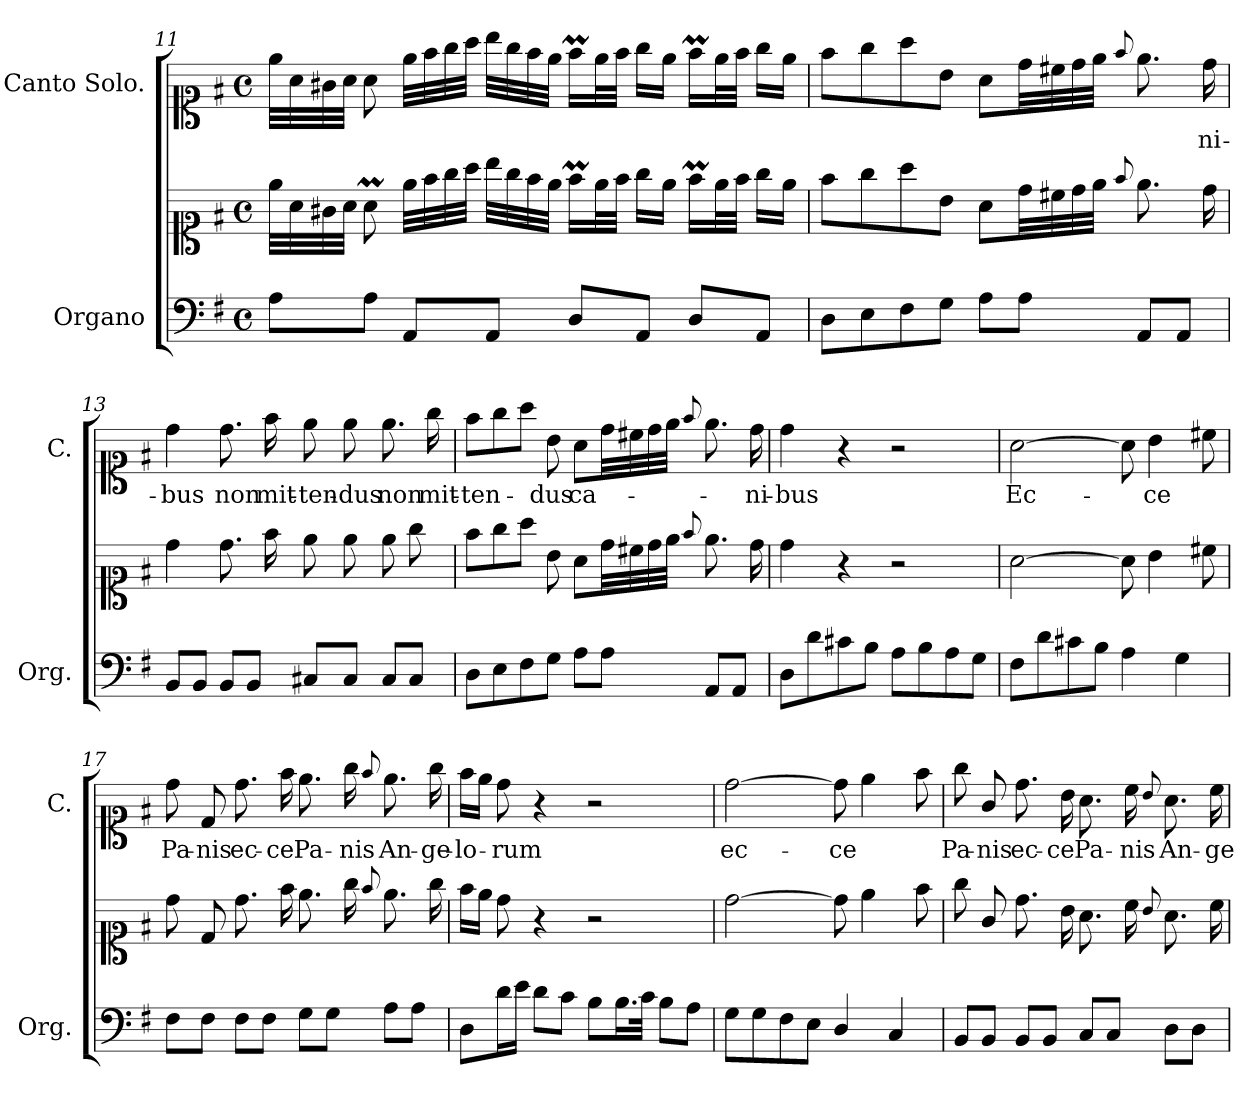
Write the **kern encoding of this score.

**kern	**kern	**kern	**text
*part2	*part2	*part1	*part1
*staff3	*staff2	*staff1	*staff1
*I"Organo	*	*I"Canto Solo.	*
*I'Org.	*	*I'C.	*
*clefF4	*clefC1	*clefC1	*
*k[f#]	*k[f#]	*k[f#]	*
*M4/4	*M4/4	*M4/4	*
*met(c)	*met(c)	*met(c)	*
=11	=11	=11	=11
8A\L	32ee\LLL	32ee\LLL	.
.	32a\	32a\	.
.	32g#X\	32g#X\	.
.	32a\JJJ	32a\JJJ	.
8A\J	8aM\	8a\	.
8AA/L	32ee\LLL	32ee\LLL	.
.	32ff#\	32ff#\	.
.	32gg\	32gg\	.
.	32aa\JJJ	32aa\JJJ	.
8AA/J	32bb\LLL	32bb\LLL	.
.	32gg\	32gg\	.
.	32ff#\	32ff#\	.
.	32ee\JJJ	32ee\JJJ	.
8D/L	16ff#m\LL	16ff#m\LL	.
.	32ee\L	32ee\L	.
.	32ff#\JJJ	32ff#\JJJ	.
8AA/J	16gg\LL	16gg\LL	.
.	16ee\JJ	16ee\JJ	.
8D/L	16ff#m\LL	16ff#m\LL	.
.	32ee\L	32ee\L	.
.	32ff#\JJJ	32ff#\JJJ	.
8AA/J	16gg\LL	16gg\LL	.
.	16ee\JJ	16ee\JJ	.
=12	=12	=12	=12
8D\L	8ff#\L	8ff#\L	.
8E\	8gg\	8gg\	.
8F#\	8aa\	8aa\	.
8G\J	8b\J	8b\J	.
8A\L	8a\L	8a\L	.
8A\J	32dd\LL	32dd\LL	.
.	32cc#X\	32cc#X\	.
.	32dd\	32dd\	.
.	32ee\JJJ	32ee\JJJ	.
.	8qqff#/	8qqff#/	.
8AA/L	8.ee\	8.ee\	.
8AA/J	.	.	.
.	16dd\	16dd\	-ni-
=13	=13	=13	=13
8BB/L	4dd\	4dd\	-bus
8BB/J	.	.	.
8BB/L	8.dd\	8.dd\	non
8BB/J	.	.	.
.	16ff#\	16ff#\	mit-
8C#X/L	8ee\	8ee\	-ten-
8C#/J	8ee\	8ee\	-dus
8C#/L	8ee\	8.ee\	non
8C#/J	8gg\	.	.
.	.	16gg\	mit-
=14	=14	=14	=14
8D\L	8ff#\L	8ff#\L	-ten-
8E\	8gg\	8gg\	.
8F#\	8aa\J	8aa\J	.
8G\J	8b\	8b\	-dus
8A\L	8a\L	8a\L	ca-
8A\J	32dd\LL	32dd\LL	.
.	32cc#X\	32cc#X\	.
.	32dd\	32dd\	.
.	32ee\JJJ	32ee\JJJ	.
.	8qqff#/	8qqff#/	.
8AA/L	8.ee\	8.ee\	.
8AA/J	.	.	.
.	16dd\	16dd\	-ni-
=15	=15	=15	=15
8D\L	4dd\	4dd\	-bus
8d\	.	.	.
8c#X\	4r	4r	.
8B\J	.	.	.
8A\L	2r	2r	.
8B\	.	.	.
8A\	.	.	.
8G\J	.	.	.
=16	=16	=16	=16
8F#\L	[2a\	[2a\	Ec-
8d\	.	.	.
8c#X\	.	.	.
8B\J	.	.	.
4A\	8a\]	8a\]	.
.	4b\	4b\	-ce
4G\	.	.	.
.	8cc#X\	8cc#X\	.
=17	=17	=17	=17
8F#\L	8dd\	8dd\	Pa-
8F#\J	8d/	8d/	-nis
8F#\L	8.dd\	8.dd\	ec-
8F#\J	.	.	.
.	16ff#\	16ff#\	-ce
8G\L	8.ee\	8.ee\	Pa-
8G\J	.	.	.
.	16gg\	16gg\	-nis
.	8qqff#/	8qqff#/	.
8A\L	8.ee\	8.ee\	An-
8A\J	.	.	.
.	16gg\	16gg\	-ge-
=18	=18	=18	=18
8D\L	16ff#\LL	16ff#\LL	-lo-
.	16ee\JJ	16ee\JJ	.
16d\L	8dd\	8dd\	-rum
16e\JJ	.	.	.
8d\L	4r	4r	.
8c\J	.	.	.
8B\L	2r	2r	.
16.B\L	.	.	.
32c\JJk	.	.	.
8B\L	.	.	.
8A\J	.	.	.
=19	=19	=19	=19
8G\L	[2dd\	[2dd\	ec-
8G\	.	.	.
8F#\	.	.	.
8E\J	.	.	.
4D/	8dd\]	8dd\]	-ce
.	4ee\	4ee\	.
4C/	.	.	.
.	8ff#\	8ff#\	.
=20	=20	=20	=20
8BB/L	8gg\	8gg\	Pa-
8BB/J	8g/	8g/	-nis
8BB/L	8.dd\	8.dd\	ec-
8BB/J	.	.	.
.	16b\	16b\	-ce
8C/L	8.a\	8.a\	Pa-
8C/J	.	.	.
.	16cc\	16cc\	-nis
.	8qqb/	8qqb/	.
8D\L	8.a\	8.a\	An-
8D\J	.	.	.
.	16cc\	16cc\	-ge-
=	=	=	=
*-	*-	*-	*-
